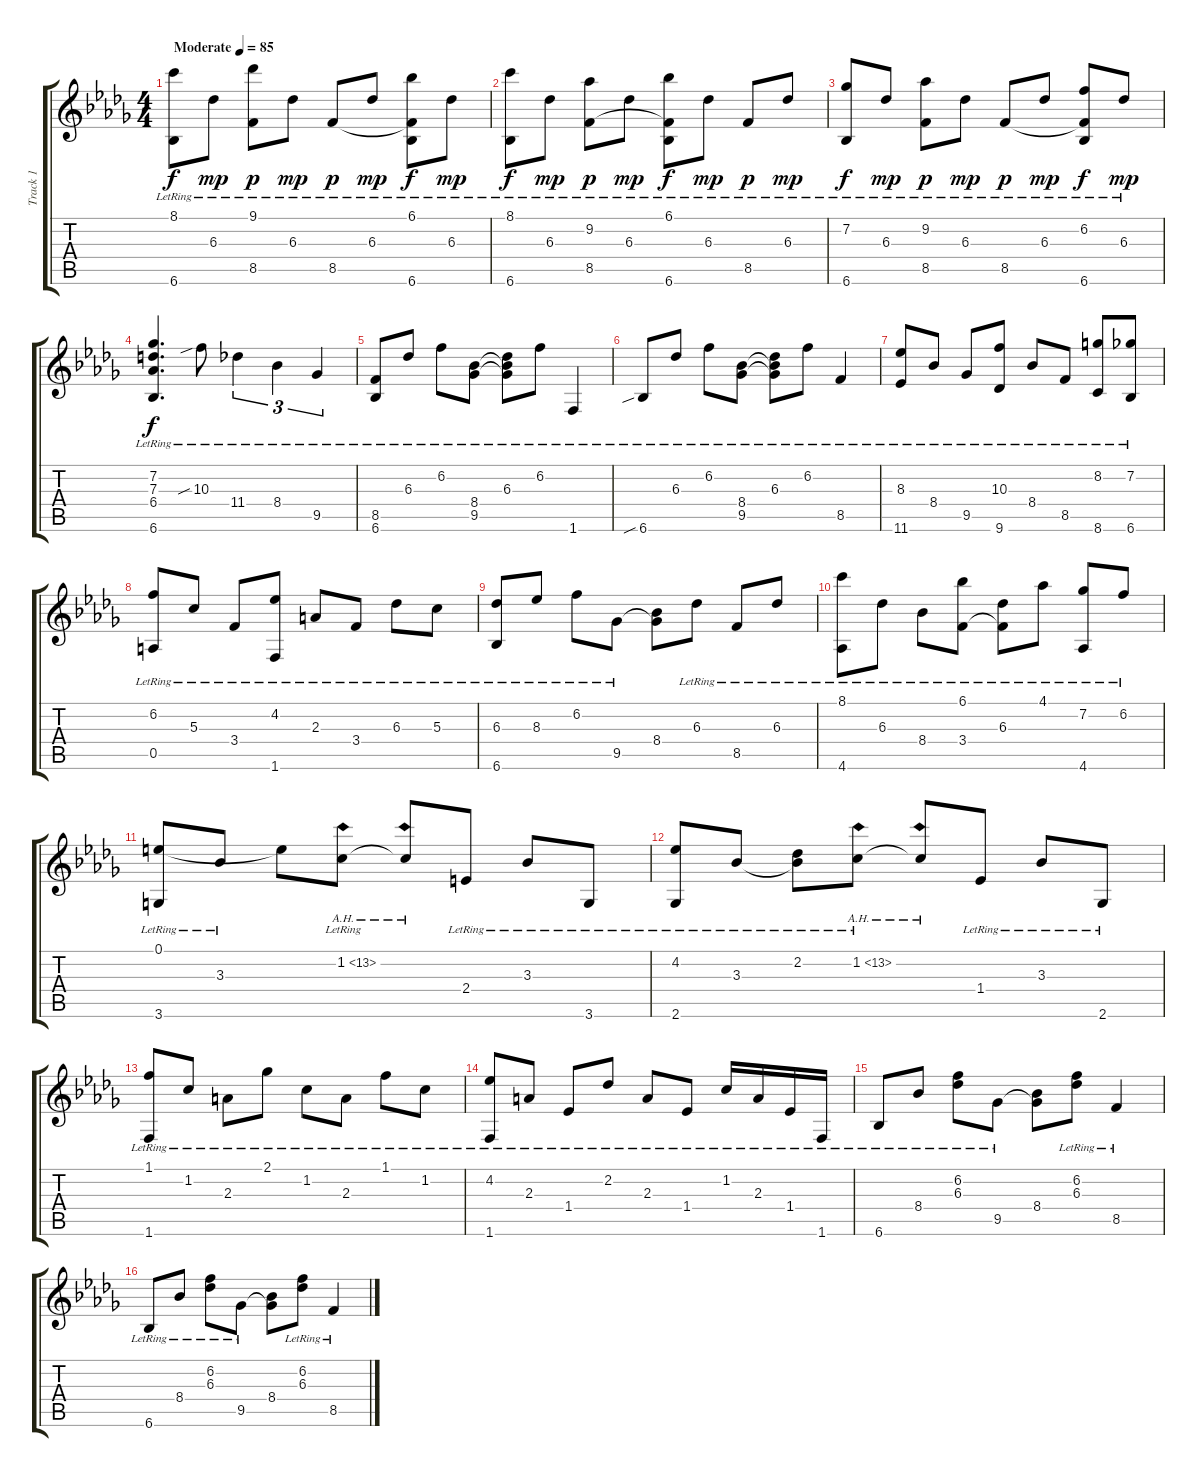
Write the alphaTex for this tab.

\track ("Track 1" "Track 1") {instrument acousticguitarnylon}
\staff {score tabs}
\tuning (E4 B3 G3 D3 A2 E2) {hide}
\ts (4 4)
\tempo (85 "Moderate")
\clef g2
\ks db
(8.1{lr} 6.6{lr}).8{dy f instrument acousticguitarnylon} 6.3{lr}.8{dy mp} (9.1{lr} 8.5{lr}).8{dy p} 6.3{lr}.8{dy mp} 8.5{lr}.8{dy p} 6.3{lr}.8{dy mp} (6.1{lr} 8.5{t} 6.6{lr}).8{dy f} 6.3{lr}.8{dy mp} |
(8.1{lr} 6.6{lr}).8{dy f} 6.3{lr}.8{dy mp} (9.2{lr} 8.5{lr}).8{dy p} 6.3{lr}.8{dy mp} (6.1{lr} 8.5{t} 6.6{lr}).8{dy f} 6.3{lr}.8{dy mp} 8.5{lr}.8{dy p} 6.3{lr}.8{dy mp} |
(7.2{lr} 6.6{lr}).8{dy f} 6.3{lr}.8{dy mp} (9.2{lr} 8.5{lr}).8{dy p} 6.3{lr}.8{dy mp} 8.5{lr}.8{dy p} 6.3{lr}.8{dy mp} (6.2{lr} 8.5{t} 6.6{lr}).8{dy f} 6.3{lr}.8{dy mp} |
(7.2{lr} 7.3{lr} 6.4{lr} 6.6{lr}).4{d dy f} 10.3{sib lr}.8 11.4{lr}.4{tu (3 2)} 8.4{lr}.4{tu (3 2)} 9.5{lr}.4{tu (3 2)} |
(8.5{lr} 6.6{lr}).8 6.3{lr}.8 6.2{lr}.8 (8.4{lr} 9.5{lr}).8 (6.3{lr} 8.4{t} 9.5{t}).8 6.2{lr}.8 1.6{lr}.4 |
6.6{sib lr}.8 6.3{lr}.8 6.2{lr}.8 (8.4{lr} 9.5{lr}).8 (6.3{lr} 8.4{t} 9.5{t}).8 6.2{lr}.8 8.5{lr}.4 |
(8.3{lr} 11.6{lr}).8 8.4{lr}.8 9.5{lr}.8 (10.3{lr} 9.6{lr}).8 8.4{lr}.8 8.5{lr}.8 (8.2{lr} 8.6{lr}).8 (7.2{lr} 6.6{lr}).8 |
(6.2{lr} 0.5{lr}).8 5.3{lr}.8 3.4{lr}.8 (4.2{lr} 1.6{lr}).8 2.3{lr}.8 3.4{lr}.8 6.3{lr}.8 5.3{lr}.8 |
(6.3{lr} 6.6{lr}).8 8.3{lr}.8 6.2{lr}.8 9.5{lr}.8 (8.4 9.5{t}).8 6.3{lr}.8 8.5{lr}.8 6.3{lr}.8 |
(8.1{lr} 4.6{lr}).8 6.3{lr}.8 8.4{lr}.8 (6.1{lr} 3.4{lr}).8 (6.3{lr} 3.4{t}).8 4.1{lr}.8 (7.2{lr} 4.6{lr}).8 6.2{lr}.8 |
(0.1 3.6{lr}).8 3.3{lr}.8 0.1{t}.8 1.2{ah 12 lr}.8 1.2{ah 12 t}.8 2.4{lr}.8 3.3{lr}.8 3.6{lr}.8 |
(4.2{lr} 2.6{lr}).8 3.3{lr}.8 (2.2{lr} 3.3{t}).8 1.2{ah 12 lr}.8 1.2{ah 12 t}.8 1.4{lr}.8 3.3{lr}.8 2.6{lr}.8 |
(1.1{lr} 1.6{lr}).8 1.2{lr}.8 2.3{lr}.8 2.1{lr}.8 1.2{lr}.8 2.3{lr}.8 1.1{lr}.8 1.2{lr}.8 |
(4.2{lr} 1.6{lr}).8 2.3{lr}.8 1.4{lr}.8 2.2{lr}.8 2.3{lr}.8 1.4{lr}.8 1.2{lr}.16 2.3{lr}.16 1.4{lr}.16 1.6{lr}.16 |
6.6{lr}.8 8.4{lr}.8 (6.2{lr} 6.3{lr}).8 9.5{lr}.8 (8.4 9.5{t}).8 (6.2{lr} 6.3{lr}).8 8.5{lr}.4 |
6.6{lr}.8 8.4{lr}.8 (6.2{lr} 6.3{lr}).8 9.5{lr}.8 (8.4 9.5{t}).8 (6.2{lr} 6.3{lr}).8 8.5{lr}.4
